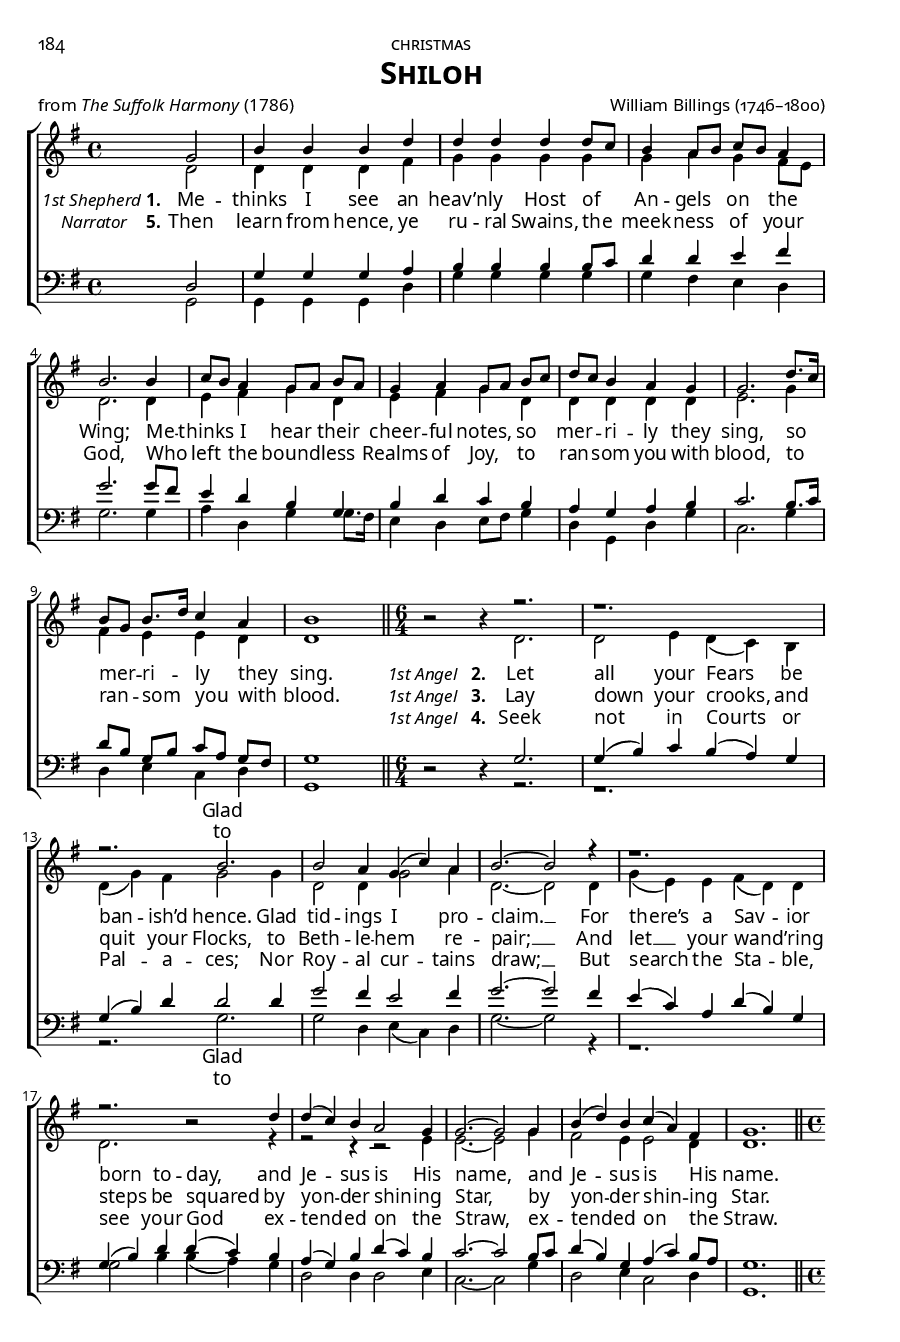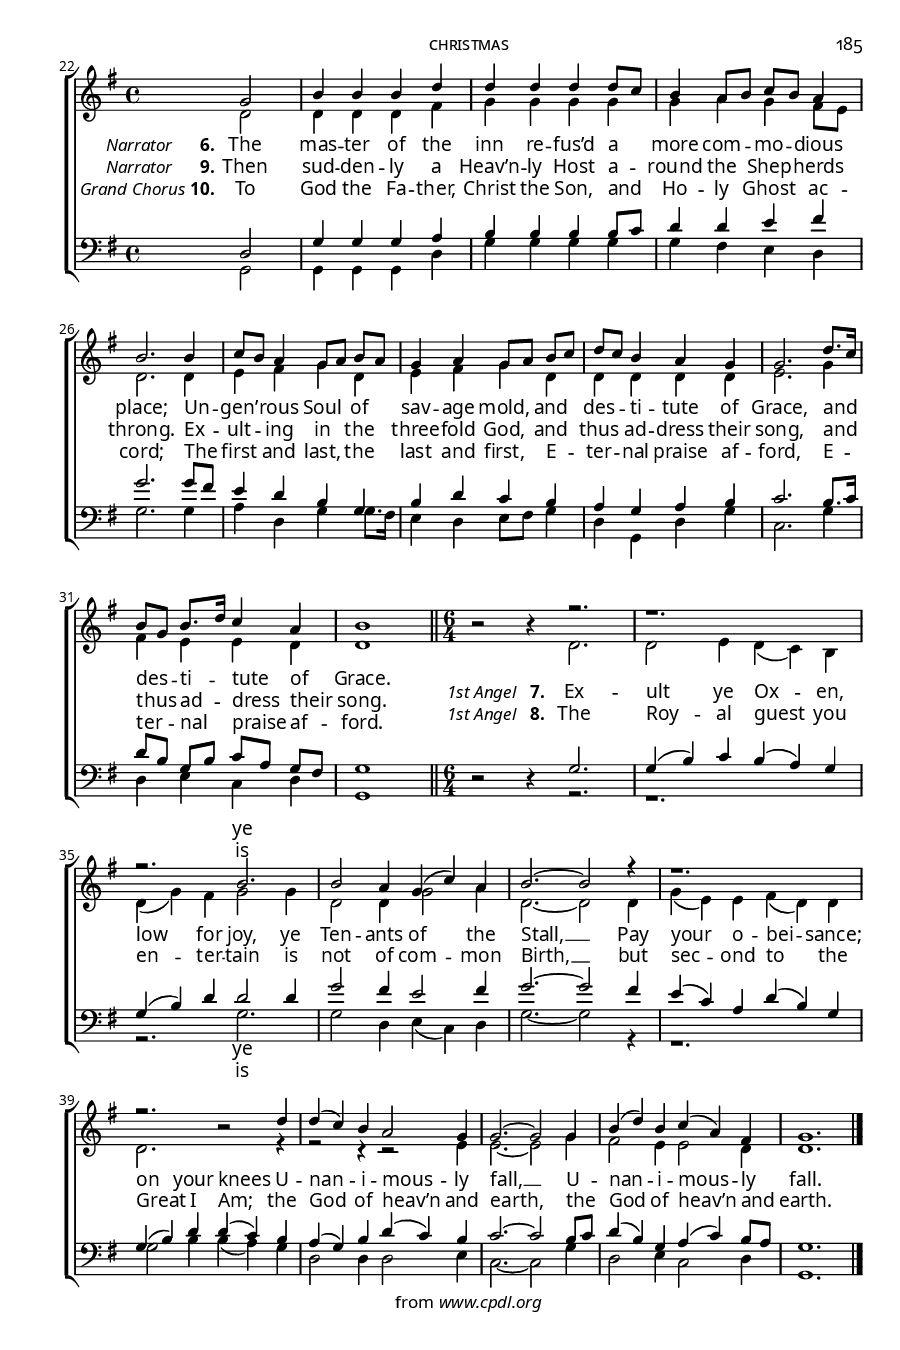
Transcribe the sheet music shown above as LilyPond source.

\version "2.14.2"
\include "util.ly"
\header {
  title = \markup{\override #'(font-name . "Garamond Premier Pro Semibold"){ \abs-fontsize #15 \smallCapsOldStyle"Shiloh"}}
  poet = \markup { "from" \italic "The Suffolk Harmony" "(1786)"}
  composer = \markup\oldStyleNum"William Billings (1746–1800)"
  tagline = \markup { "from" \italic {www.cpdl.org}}
}
\paper {
  %print-all-headers = ##f
  paper-height = 9\in
  paper-width = 6\in
  indent = 0\in
  %system-system-spacing = #'((basic-distance . 10) (padding . 0))
  system-system-spacing =
    #'((basic-distance . 0)
       (minimum-distance . 0)
       (padding . -5)
       (stretchability . 100))
  ragged-last-bottom = ##f
  ragged-bottom = ##f
  two-sided = ##t
  inner-margin = 0.5\in
  outer-margin = 0.25\in
  top-margin = 0.25\in
  bottom-margin = 0.25\in
  first-page-number = #184
  print-first-page-number = ##t
  headerLine = \markup{\override #'(font-name . "Garamond Premier Pro") \smallCapsOldStyle"christmas"}
  oddHeaderMarkup = \markup\fill-line{
     \override #'(font-name . "Garamond Premier Pro")\abs-fontsize #8.5
     \combine 
        \fill-line{"" \on-the-fly #print-page-number-check-first
        \oldStylePageNum""
        }
        \fill-line{\headerLine}
  }
  evenHeaderMarkup = \markup {
     \override #'(font-name . "Garamond Premier Pro")\abs-fontsize #8.5
     \combine
        \on-the-fly #print-page-number-check-first
        \oldStylePageNum""
        \fill-line{\headerLine}
  }
}
#(set-global-staff-size 15) \paper{ #(define fonts (make-pango-font-tree "GoudyOlSt BT" "Garamond Premier Pro" "Garamond Premier Pro" (/ 15 20))) }
global = {
  \key g \major
  \time 4/4
  \autoBeamOff
}

sopMusic = \relative c' {
  \repeat unfold 2 {
    \global
    \partial 2 g'2 |
    b4 b b d |
    d d d d8[ c] |
    b4 a8[ b] c[ b] a4 |
    b2. b4 |
    
    c8[ b] a4 g8[ a] b[ a] |
    g4 a g8[ a] b[ c] |
    d[ c] b4 a g |
    g2. d'8.[ c16] |
    b8[ g] b8.[ d16] c4 a |
    b1 \bar "||"
    
    \time 6/4 |
    b2\rest b4\rest r2. |
    r1. | \break
    r2. b2. |
    b2 a4 g( c) a |
    b2.~ b2 r4 |
    
    r1. |
    r2. b2\rest d4 |
    d( c) b a2 g4 |
    g2.~ g2 g4 |
    b( d) b c( a) fis |
    g1. \bar "||" \pageBreak
  }
  \bar "|."
}
sopWords = \lyricmode {
  \repeat unfold 34{\skip1}
  Glad
  \repeat unfold 17{\skip1}
  \repeat unfold 34{\skip1}
  ye
}
sopWordsII = \lyricmode {
  \repeat unfold 34{\skip1}
  to
  \repeat unfold 17{\skip1}
  \repeat unfold 34{\skip1}
  is
}
sopWordsIII = \lyricmode {
  \repeat unfold 34{\skip1}
  %Nor
}

altoMusic = \relative c' {
  \repeat unfold 2 {
    d2 |
    d4 d d fis |
    g g g g |
    g a g fis8[ e] |
    d2. d4 |
    
    e fis g d |
    e fis g d |
    d d d d |
    e2. g4 |
    fis e e d |
    
    d1 \bar "||"
    
    s2. d |
    d2 e4 d( c) b |
    d( g) fis g2 g4 |
    d2 d4  g2 a4 |
    d,2.~ d2 d4 |
    
    g( e) e fis( d) d |
    d2. s2 r4 |
    r2 r4 r2 e4 |
    e2.~ e2 g4 |
    fis2 e4 e2 d4 |
    d1. |
  }
}
dropLyrics = {
  \override LyricText #'extra-offset = #'(0 . -2.5)
  \override LyricHyphen #'extra-offset = #'(0 . -2.5)
  \override LyricExtender #'extra-offset = #'(0 . -2.5)
  \override StanzaNumber #'extra-offset = #'(0 . -2.5)
}
altoWords = {
  \dropLyricsIX
  \set stanza = \markup {\normal-text\italic " 1st Shepherd" "1."}
    \lyricmode {
    Me -- thinks I see an heav’n -- ly Host of An -- gels on the Wing;
    Me -- thinks I hear their cheer -- ful notes, so mer -- ri -- ly they sing,
    so mer -- ri -- ly they sing.
  }
  \set stanza = \markup {\normal-text\italic "1st Angel" "  2. "}
  \lyricmode {
    Let all your Fears be ban -- ish’d hence.
    Glad tid -- ings I pro -- claim. __
    For there’s a Sav -- ior born to -- day,
    and Je -- sus is His name,
    and Je -- sus is His name.
  }
  \set stanza = \markup {\normal-text\italic " Narrator     " "6."}
  \lyricmode {
    The mas -- ter of the inn re -- fus’d a more com -- mo -- dious place;
    Un -- gen’ -- rous Soul of sav -- age mold,
    and des -- ti -- tute of Grace,
    and des -- ti -- tute of Grace.
  }
  \dropLyrics
  \set stanza = \markup {\normal-text\italic "1st Angel" "  7. "}
  \lyricmode {
    Ex -- ult ye Ox -- en,
    \dropLyricsIX
    low for joy, ye Ten -- ants of the Stall, __
    Pay your o -- bei -- sance; on your knees
    U -- nan -- i -- mous -- ly fall, __
    U -- nan -- i -- mous -- ly fall.
  }
}
altoWordsII = {
  \dropLyricsIX
  \set stanza = \markup {\normal-text\italic " Narrator   " "5."}
  \lyricmode {
    Then learn from hence, ye ru -- ral Swains, the meek -- ness of your God,
    Who left the bound -- less Realms of Joy, to ran -- som you with blood,
    to ran -- som you with blood.
  }
  \set stanza = \markup {\normal-text\italic "1st Angel" "  3. "}
  \lyricmode {
    Lay down your crooks, and quit your Flocks,
    to Beth -- le -- hem re -- pair; __
    And let __ your wan -- d’ring steps be squared
    by yon -- der shin -- ing Star,
    by yon -- der shin -- ing Star.
  }
  \set stanza = \markup {\normal-text\italic " Narrator     " "9."}
  \lyricmode {
    Then sud -- den -- ly a Heav’n -- ly Host a -- round the Shep -- herds throng.
    Ex -- ult -- ing in the three -- fold God,
    and thus ad -- dress their song,
    and thus ad -- dress their song.
  }
  \dropLyrics
  \set stanza = \markup {\normal-text\italic "1st Angel" "  8. "}
  \lyricmode {
    The Roy -- al guest you
    \dropLyricsIX
    en -- ter -- tain is not of com -- mon Birth, __
    but sec -- ond to the Great I Am;
    the God of heav’n and earth,
%8.5x11 __
    the God of heav’n and earth.
  }
}
altoWordsIII = {
  \dropLyricsIX
  \lyricmode {
    \repeat unfold 34{\skip1}
  }
  \set stanza = \markup {\normal-text\italic "1st Angel" "  4. "}
  \lyricmode {
    Seek not in Courts or Pal -- a -- ces;
    Nor Roy -- al cur -- tains draw; __
    But search the Sta -- ble, see your God
    ex -- tend -- ed on the Straw,
    ex -- tend -- ed on the Straw.
  }
  \set stanza = \markup {\normal-text\italic " Grand Chorus" "10."}
  \lyricmode {
    To God the Fa -- ther, Christ the Son, and Ho -- ly Ghost ac -- cord;
    The first and last, the last and first,
    E -- ter -- nal praise af -- ford,
    E -- ter -- nal praise af -- ford.
    
  }
}
altoWordsIV = \lyricmode {
  
  \set ignoreMelismata = ##t
}
altoWordsV = \lyricmode {
  \set stanza = #"5. "
  \set ignoreMelismata = ##t
}
altoWordsVI = \lyricmode {
  \set stanza = #"6. "
  \set ignoreMelismata = ##t
}
tenorMusic = \relative c {
  \repeat unfold 2 {
    d2 |
    g4 g g a |
    b b b b8[ c] |
    d4 d e fis |
    g2. g8[ fis] |
    
    e4 d b g |
    b d c b |
    a g a b |
    c2. b8.[ c16] |
    d8[ b] g[ b] c[ a] g[ fis] |
    g1 \bar "||"
    
    s2. g |
    g4( b) c b( a) g |
    g( b) d d2 d4 |
    g2 fis4 e2 fis4 |
    g2.~ g2 fis4 |
    
    e( c) a d( b) g |
    g( b) d d( c) b |
    a( g) b d( c) b |
    c2.~ c2 b8[ c] |
    d4( b) g a( c) b8[ a] |
    g1. |
  }
}
tenorWords = \lyricmode {

}

bassMusic = \relative c {
  \repeat unfold 2 {
    g2 |
    g4 g g d' |
    g g g g |
    g fis e d |
    g2. g4 |
    
    a d, g g8.[ fis16] |
    e4 d e8[ fis] g4 |
    d g, d' g |
    c,2. g'4 |
    d e c d |
    g,1 \bar "||"
    
    d'2\rest d4\rest r2. |
    r1. |
    r2. g |
    g2 d4 e( c) d |
    g2.~ g2 r4 |
    
    r1. |
    g2 b4 b( a) g |
    d2 d4 d2 e4 |
    c2.~ c2 g'4 |
    d2 e4 c2 d4 |
    g,1. |
  }
}
bassWords = \lyricmode {
  \repeat unfold 34{\skip1}
  Glad
  \repeat unfold 20{\skip1}
  \repeat unfold 34{\skip1}
  ye
}
bassWordsII = \lyricmode {
  \repeat unfold 34{\skip1}
  to
  \repeat unfold 20{\skip1}
  \repeat unfold 34{\skip1}
  is
}
bassWordsIII = \lyricmode {
  \repeat unfold 34{\skip1}
  %Nor
}

pianoRH = \relative c' {
  
}
pianoLH = \relative c' {
  
}

\score {
  <<
   \new ChoirStaff <<
    \new Staff = women <<
      \set Staff.explicitKeySignatureVisibility = #end-of-line-invisible
      \new Voice = "sopranos" { \voiceOne << \global \sopMusic >> }
      \new Voice = "altos" { \voiceTwo << \global \altoMusic >> }
    >>
   \new Staff = men <<
      \set Staff.explicitKeySignatureVisibility = #end-of-line-invisible
      \clef bass
      \new Voice = "tenors" { \voiceOne << \global \tenorMusic >> }
      \new Voice = "basses" { \voiceTwo << \global \bassMusic >> }
    >>
    \new Lyrics \with { alignAboveContext = #"women" \override VerticalAxisGroup #'nonstaff-relatedstaff-spacing = #'((padding . 0.2))} \lyricsto "sopranos" \sopWords
    \new Lyrics \with { alignAboveContext = #"women" \override VerticalAxisGroup #'nonstaff-relatedstaff-spacing = #'((padding . 0.2))} \lyricsto "sopranos" \sopWordsII
    \new Lyrics \with { alignAboveContext = #"women" \override VerticalAxisGroup #'nonstaff-relatedstaff-spacing = #'((padding . 0.2))} \lyricsto "sopranos" \sopWordsIII
    \new Lyrics = "altosVI"  \with { alignBelowContext = #"women" } \lyricsto "tenors" \altoWordsVI
    \new Lyrics = "altosV"  \with { alignBelowContext = #"women" } \lyricsto "tenors" \altoWordsV
    \new Lyrics = "altosIV"  \with { alignBelowContext = #"women" } \lyricsto "tenors" \altoWordsIV
    \new Lyrics = "altosIII"  \with { alignBelowContext = #"women" } \lyricsto "tenors" \altoWordsIII
    \new Lyrics = "altosII"  \with { alignBelowContext = #"women" } \lyricsto "tenors" \altoWordsII
    \new Lyrics = "altos"  \with { alignBelowContext = #"women" \override VerticalAxisGroup #'nonstaff-relatedstaff-spacing = #'((padding . -0.5))} \lyricsto "tenors" \altoWords
    \new Lyrics \with { alignAboveContext = #"men" \override VerticalAxisGroup #'nonstaff-relatedstaff-spacing = #'((basic-distance . 1)) } \lyricsto "tenors" \tenorWords
    \new Lyrics \with { alignBelowContext = #"men" \override VerticalAxisGroup #'nonstaff-relatedstaff-spacing = #'((basic-distance . 1)) } \lyricsto "basses" \bassWordsIII
    \new Lyrics \with { alignBelowContext = #"men" \override VerticalAxisGroup #'nonstaff-relatedstaff-spacing = #'((basic-distance . 1)) } \lyricsto "basses" \bassWordsII
    \new Lyrics \with { alignBelowContext = #"men" \override VerticalAxisGroup #'nonstaff-relatedstaff-spacing = #'((padding . 0.4)) } \lyricsto "basses" \bassWords
  >>
%    \new PianoStaff << \new Staff { \new Voice { \pianoRH } } \new Staff { \clef "bass" \pianoLH } >>
  >>
  \layout {
    \context {
      \Score
      %\override SpacingSpanner #'base-shortest-duration = #(ly:make-moment 1 8)
      %\override SpacingSpanner #'common-shortest-duration = #(ly:make-moment 1 4)
    }
    \context {
      % Remove all empty staves
      % \Staff \RemoveEmptyStaves \override VerticalAxisGroup #'remove-first = ##t
    }
  }
  \midi {
    %\tempo 4 = 90
    \set Staff.midiInstrument = "flute"
  
    \context {
      \Voice
      \remove "Dynamic_performer"
    }
  }
}
